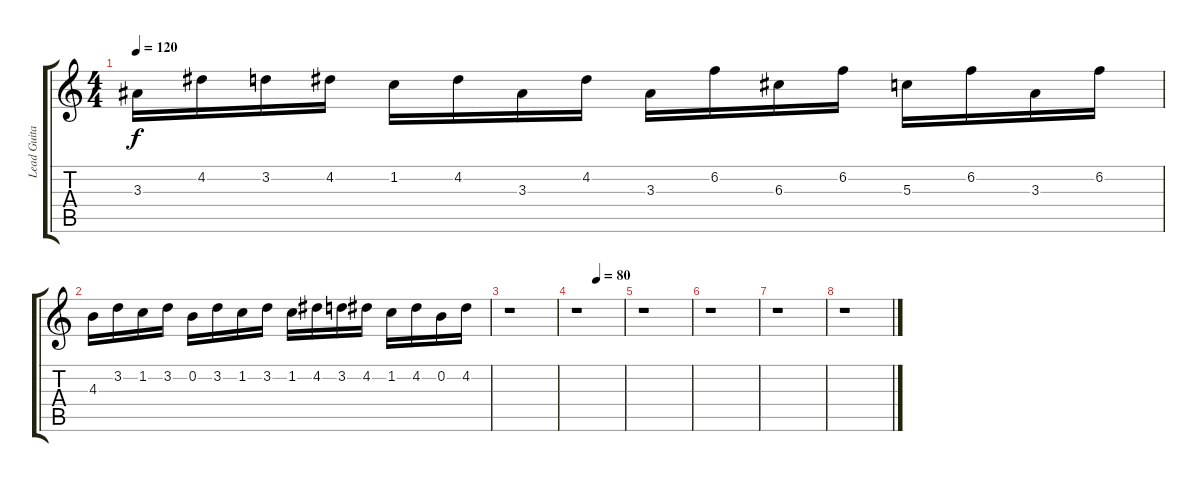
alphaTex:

\track ("Lead Guitar I" "Lead Guita") {instrument distortionguitar}
\staff {score tabs}
\tuning (E4 B3 G3 D3 A2 E2) {hide}
\ts (4 4)
\tempo 120
\clef g2
\ks c
3.3.16{dy f} 4.2.16 3.2.16 4.2.16 1.2.16 4.2.16 3.3.16 4.2.16 3.3.16 6.2.16 6.3.16 6.2.16 5.3.16 6.2.16 3.3.16 6.2.16 |
4.3.16 3.2.16 1.2.16 3.2.16 0.2.16 3.2.16 1.2.16 3.2.16 1.2.16 4.2.16 3.2.16 4.2.16 1.2.16 4.2.16 0.2.16 4.2.16 |
r.1 |
\tempo (80 0.4375)
r.1 |
r.1 |
r.1 |
r.1 |
r.1
